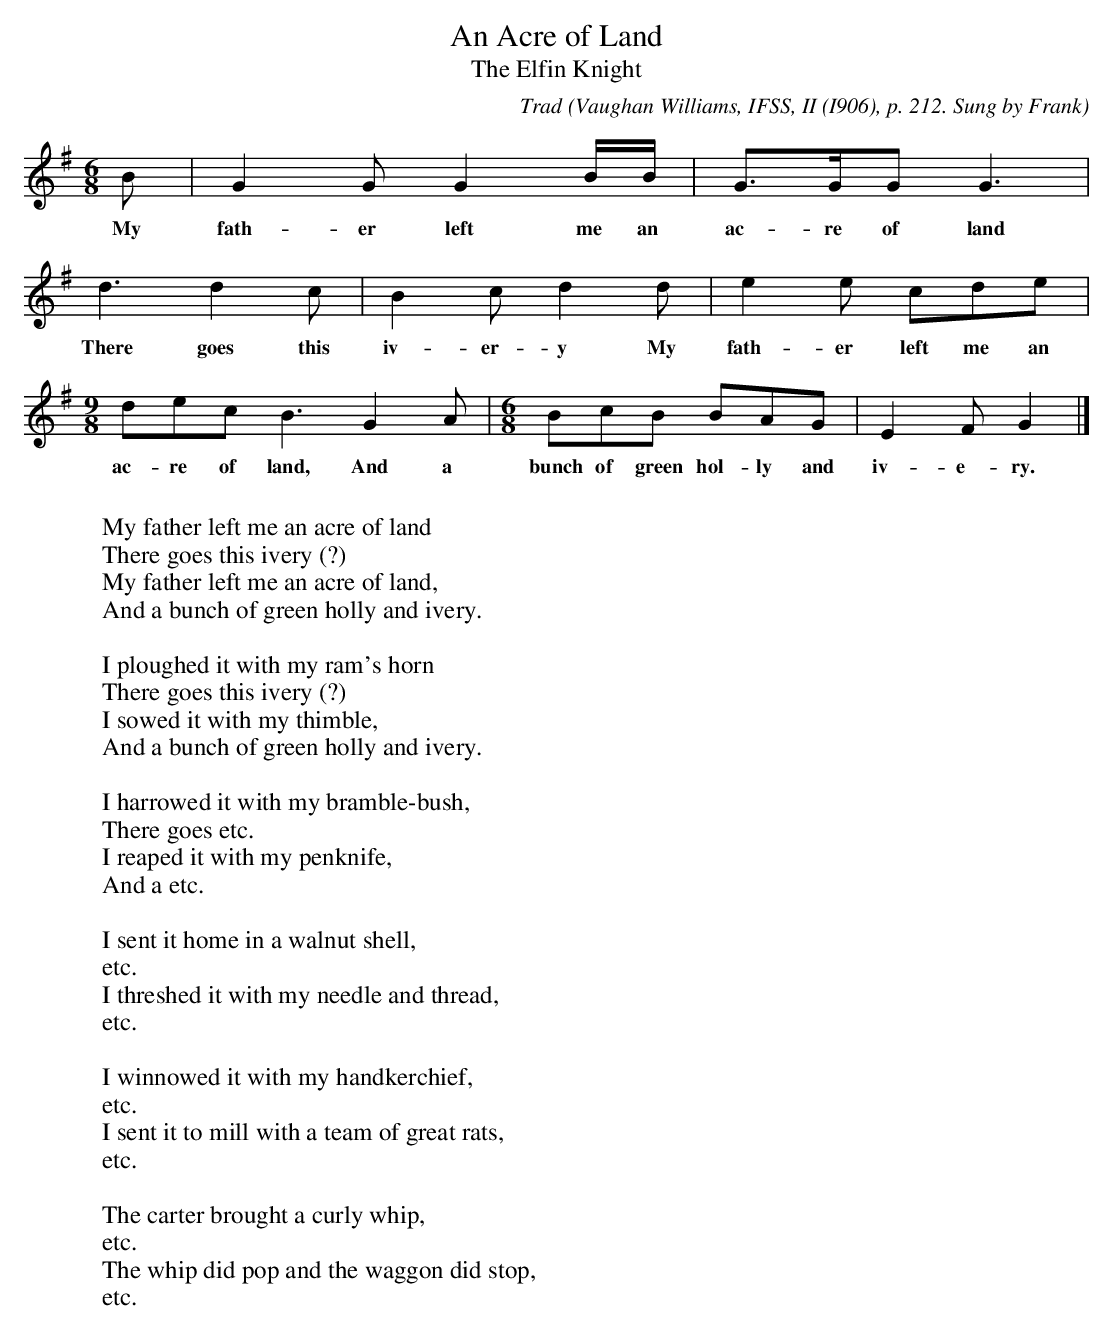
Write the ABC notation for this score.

X:1
T:An Acre of Land
T:The Elfin Knight
C:Trad
O:Vaughan Williams, IFSS, II (I906), p. 212. Sung by Frank
O:Bailey, Coombe Bisset, Wiltshire, August 3I, 1904.
M:6/8
L:1/8
K:G
B | G2 G G2 B/B/ | G>GG G3 |
w:My fath-er left me an ac-re of land
d3 d2 c | B2 c d2 d | e2 e cde |
w:There goes this iv-er-y My fath-er left me an
[M:9/8] dec B3 G2 A | [M:6/8] BcB BAG | E2 F G2 |]
w:ac-re of land, And a bunch of green hol-ly and iv-e-ry.
W:
W:My father left me an acre of land
W:There goes this ivery (?)
W:My father left me an acre of land,
W:And a bunch of green holly and ivery.
W:
W:I ploughed it with my ram's horn
W:There goes this ivery (?)
W:I sowed it with my thimble,
W:And a bunch of green holly and ivery.
W:
W:I harrowed it with my bramble-bush,
W:There goes etc.
W:I reaped it with my penknife,
W:And a etc.
W:
W:I sent it home in a walnut shell,
W:etc.
W:I threshed it with my needle and thread,
W:etc.
W:
W:I winnowed it with my handkerchief,
W:etc.
W:I sent it to mill with a team of great rats,
W:etc.
W:
W:The carter brought a curly whip,
W:etc.
W:The whip did pop and the waggon did stop,
W:etc.
